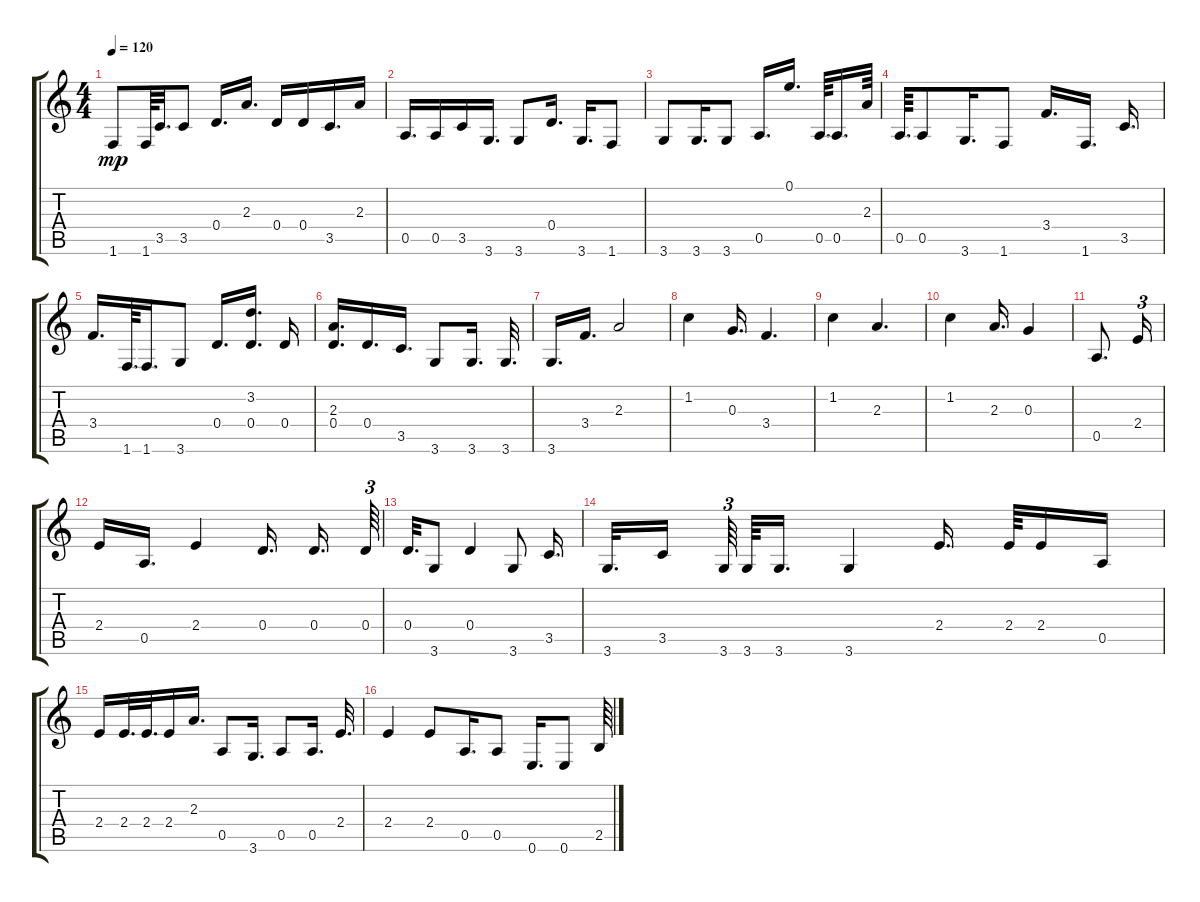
\track "" {instrument electricbasspick}
\staff {score tabs}
\tuning (E4 B3 G3 D3 A2 E2) {hide}
\ts (4 4)
\tempo 120
\clef g2
\ks c
1.6.8{dy mp} 1.6.64 3.5.32{d} 3.5.8 0.4.16{d} 2.3.16{d} 0.4.16 0.4.16 3.5.16{d} 2.3.16 |
0.5.16{d} 0.5.16 3.5.16 3.6.16{d} 3.6.8 0.4.16{d} 3.6.16{d} 1.6.8 |
3.6.8 3.6.16{d} 3.6.8 0.5.16{d} 0.1.16{d} 0.5.64{d} 0.5.16{d} 2.3.64 |
0.5.64{d} 0.5.8 3.6.16{d} 1.6.8 3.4.16{d} 1.6.16{d} 3.5.16{d} |
3.4.16{d} 1.6.64{d} 1.6.16{d} 3.6.8 0.4.16{d} (3.2 0.4).16{d} 0.4.16 |
(2.3 0.4).16{d} 0.4.16{d} 3.5.16{d} 3.6.8 3.6.16{d} 3.6.32{d} |
3.6.16{d} 3.4.16{d} 2.3.2 |
1.2.4 0.3.16{d} 3.4.4{d} |
1.2.4 2.3.4{d} |
1.2.4 2.3.16{d} 0.3.4 |
0.5.8{d} 2.4.16{tu (3 2)} |
2.4.16 0.5.16{d} 2.4.4 0.4.16{d} 0.4.16{d} 0.4.64{tu (3 2)} |
0.4.32{d} 3.6.8 0.4.4 3.6.8 3.5.16{d} |
3.6.32{d} 3.5.16 3.6.64{tu (3 2)} 3.6.64 3.6.16{d} 3.6.4 2.4.16{d} 2.4.64 2.4.16 0.5.16 |
2.4.16 2.4.32{d} 2.4.32{d} 2.4.16 2.3.16{d} 0.5.8 3.6.16{d} 0.5.8 0.5.16{d} 2.4.32{d} |
2.4.4 2.4.8 0.5.16{d} 0.5.8 0.6.16{d} 0.6.8 2.5.64
